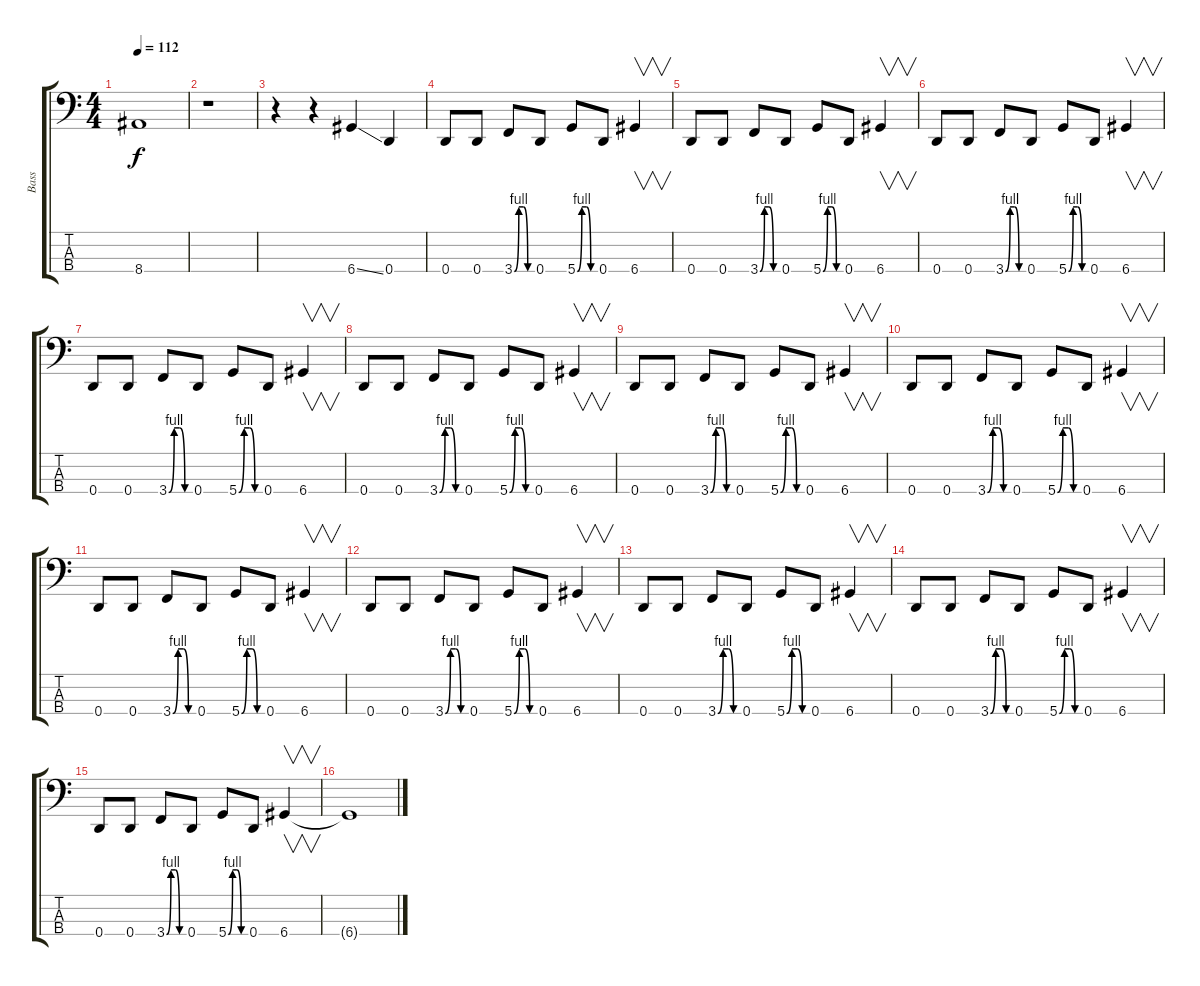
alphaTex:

\track ("Bass" "Bass") {instrument electricbassfinger}
\staff {score tabs}
\tuning (G2 D2 A1 D1) {hide}
\ts (4 4)
\tempo 112
\clef f4
\ks c
8.4{t}.1{dy f} |
r.1 |
r.4 r.4 6.4{ss}.4 0.4.4 |
0.4.8 0.4.8 3.4{be (custom 0 0 15 4 30 4 45 0 60 0)}.8 0.4.8 5.4{be (custom 0 0 15 4 30 4 45 0 60 0)}.8 0.4.8 6.4.4{v} |
0.4.8 0.4.8 3.4{be (custom 0 0 15 4 30 4 45 0 60 0)}.8 0.4.8 5.4{be (custom 0 0 15 4 30 4 45 0 60 0)}.8 0.4.8 6.4.4{v} |
0.4.8 0.4.8 3.4{be (custom 0 0 15 4 30 4 45 0 60 0)}.8 0.4.8 5.4{be (custom 0 0 15 4 30 4 45 0 60 0)}.8 0.4.8 6.4.4{v} |
0.4.8 0.4.8 3.4{be (custom 0 0 15 4 30 4 45 0 60 0)}.8 0.4.8 5.4{be (custom 0 0 15 4 30 4 45 0 60 0)}.8 0.4.8 6.4.4{v} |
0.4.8 0.4.8 3.4{be (custom 0 0 15 4 30 4 45 0 60 0)}.8 0.4.8 5.4{be (custom 0 0 15 4 30 4 45 0 60 0)}.8 0.4.8 6.4.4{v} |
0.4.8 0.4.8 3.4{be (custom 0 0 15 4 30 4 45 0 60 0)}.8 0.4.8 5.4{be (custom 0 0 15 4 30 4 45 0 60 0)}.8 0.4.8 6.4.4{v} |
0.4.8 0.4.8 3.4{be (custom 0 0 15 4 30 4 45 0 60 0)}.8 0.4.8 5.4{be (custom 0 0 15 4 30 4 45 0 60 0)}.8 0.4.8 6.4.4{v} |
0.4.8 0.4.8 3.4{be (custom 0 0 15 4 30 4 45 0 60 0)}.8 0.4.8 5.4{be (custom 0 0 15 4 30 4 45 0 60 0)}.8 0.4.8 6.4.4{v} |
0.4.8 0.4.8 3.4{be (custom 0 0 15 4 30 4 45 0 60 0)}.8 0.4.8 5.4{be (custom 0 0 15 4 30 4 45 0 60 0)}.8 0.4.8 6.4.4{v} |
0.4.8 0.4.8 3.4{be (custom 0 0 15 4 30 4 45 0 60 0)}.8 0.4.8 5.4{be (custom 0 0 15 4 30 4 45 0 60 0)}.8 0.4.8 6.4.4{v} |
0.4.8 0.4.8 3.4{be (custom 0 0 15 4 30 4 45 0 60 0)}.8 0.4.8 5.4{be (custom 0 0 15 4 30 4 45 0 60 0)}.8 0.4.8 6.4.4{v} |
0.4.8 0.4.8 3.4{be (custom 0 0 15 4 30 4 45 0 60 0)}.8 0.4.8 5.4{be (custom 0 0 15 4 30 4 45 0 60 0)}.8 0.4.8 6.4.4{v} |
6.4{t}.1
